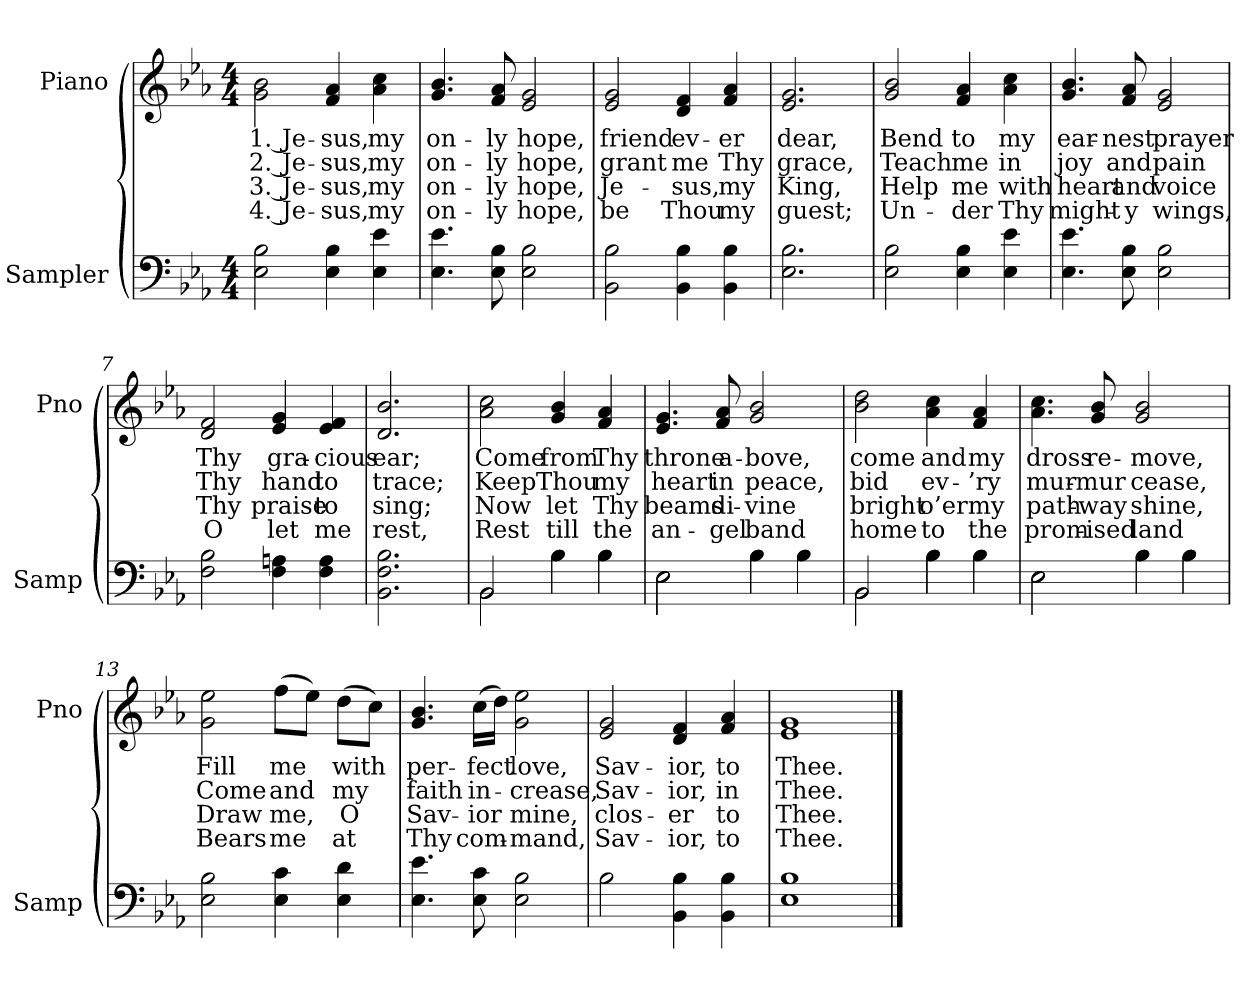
**kern	**kern	**text	**text	**text	**text
*part2	*part1	*part1	*part1	*part1	*part1
*staff2	*staff1	*staff1	*staff1	*staff1	*staff1
*I"Sampler	*I"Piano	*	*	*	*
*I'Samp	*I'Pno	*	*	*	*
*clefF4	*clefG2	*	*	*	*
*k[b-e-a-]	*k[b-e-a-]	*	*	*	*
*E-:	*E-:	*	*	*	*
*M4/4	*M4/4	*	*	*	*
=1	=1	=1	=1	=1	=1
2E- 2B-	2g\ 2b-\	1. Je-	2. Je-	3. Je-	4. Je-
4E- 4B-	4f 4a-	-sus,	-sus,	-sus,	-sus,
4E- 4e-	4a- 4cc	my	my	my	my
=2	=2	=2	=2	=2	=2
4.E- 4.e-	4.g 4.b-	on-	on-	on-	on-
8E- 8B-	8f 8a-	-ly	-ly	-ly	-ly
2E- 2B-	2e- 2g	hope,	hope,	hope,	hope,
=3	=3	=3	=3	=3	=3
2BB- 2B-	2e- 2g	friend	grant	Je-	be
4BB- 4B-	4d 4f	ev-	me	-sus,	Thou
4BB- 4B-	4f 4a-	-er	Thy	my	my
=4	=4	=4	=4	=4	=4
2.E- 2.B-	2.e- 2.g	dear,	grace,	King,	guest;
=5	=5	=5	=5	=5	=5
2E- 2B-	2g 2b-	Bend	Teach	Help	Un-
4E- 4B-	4f 4a-	to	me	me	-der
4E- 4e-	4a- 4cc	my	in	with	Thy
=6	=6	=6	=6	=6	=6
4.E- 4.e-	4.g 4.b-	ear-	joy	heart	might-
8E- 8B-	8f 8a-	-nest	and	and	-y
2E- 2B-	2e- 2g	prayer	pain	voice	wings,
=7	=7	=7	=7	=7	=7
2F 2B-	2d 2f	Thy	Thy	Thy	O
4F 4An	4e- 4g	gra-	hand	praise	let
4F 4A	4e- 4f	-cious	to	to	me
=8	=8	=8	=8	=8	=8
2.BB- 2.F 2.B-	2.d 2.b-	ear;	trace;	sing;	rest,
=9	=9	=9	=9	=9	=9
*^	*	*	*	*	*
2BB-/	2BB-	2a- 2cc	Come	Keep	Now	Rest
4B-\	4B-	4g 4b-	from	Thou	let	till
4B-\	4B-	4f 4a-	Thy	my	Thy	the
=10	=10	=10	=10	=10	=10	=10
2E-\	2E-	4.e- 4.g	throne	heart	beams	an-
.	.	8f 8a-	a-	in	di-	-gel
4B-\	4B-	2g 2b-	-bove,	peace,	-vine	band
4B-\	4B-	.	.	.	.	.
=11	=11	=11	=11	=11	=11	=11
2BB-/	2BB-	2b- 2dd	come	bid	bright	home
4B-\	4B-	4a- 4cc	and	ev-	o’er	to
4B-\	4B-	4f 4a-	my	-’ry	my	the
=12	=12	=12	=12	=12	=12	=12
2E-\	2E-	4.a- 4.cc	dross	mur-	path-	prom-
.	.	8g 8b-	re-	-mur	-way	-ised
4B-\	4B-	2g 2b-	-move,	cease,	shine,	land
4B-\	4B-	.	.	.	.	.
*v	*v	*	*	*	*	*
=13	=13	=13	=13	=13	=13
2E- 2B-	2g 2ee-	Fill	Come	Draw	Bears
4E- 4c	(8ff\L	me	and	me,	me
.	8ee-\J)	.	.	.	.
4E- 4d	(8dd\L	with	my	O	at
.	8cc\J)	.	.	.	.
=14	=14	=14	=14	=14	=14
4.E- 4.e-	4.g 4.b-	per-	faith	Sav-	Thy
8E- 8c	(16cc\LL	-fect	in-	-ior	com-
.	16dd\JJ)	.	.	.	.
2E- 2B-	2g 2ee-	love,	-crease,	mine,	-mand,
=15	=15	=15	=15	=15	=15
2B-	2e- 2g	Sav-	Sav-	clos-	Sav-
4BB- 4B-	4d 4f	-ior,	-ior,	-er	-ior,
4BB- 4B-	4f 4a-	to	in	to	to
=16	=16	=16	=16	=16	=16
1E- 1B-	1e- 1g	Thee.	Thee.	Thee.	Thee.
==	==	==	==	==	==
*-	*-	*-	*-	*-	*-
